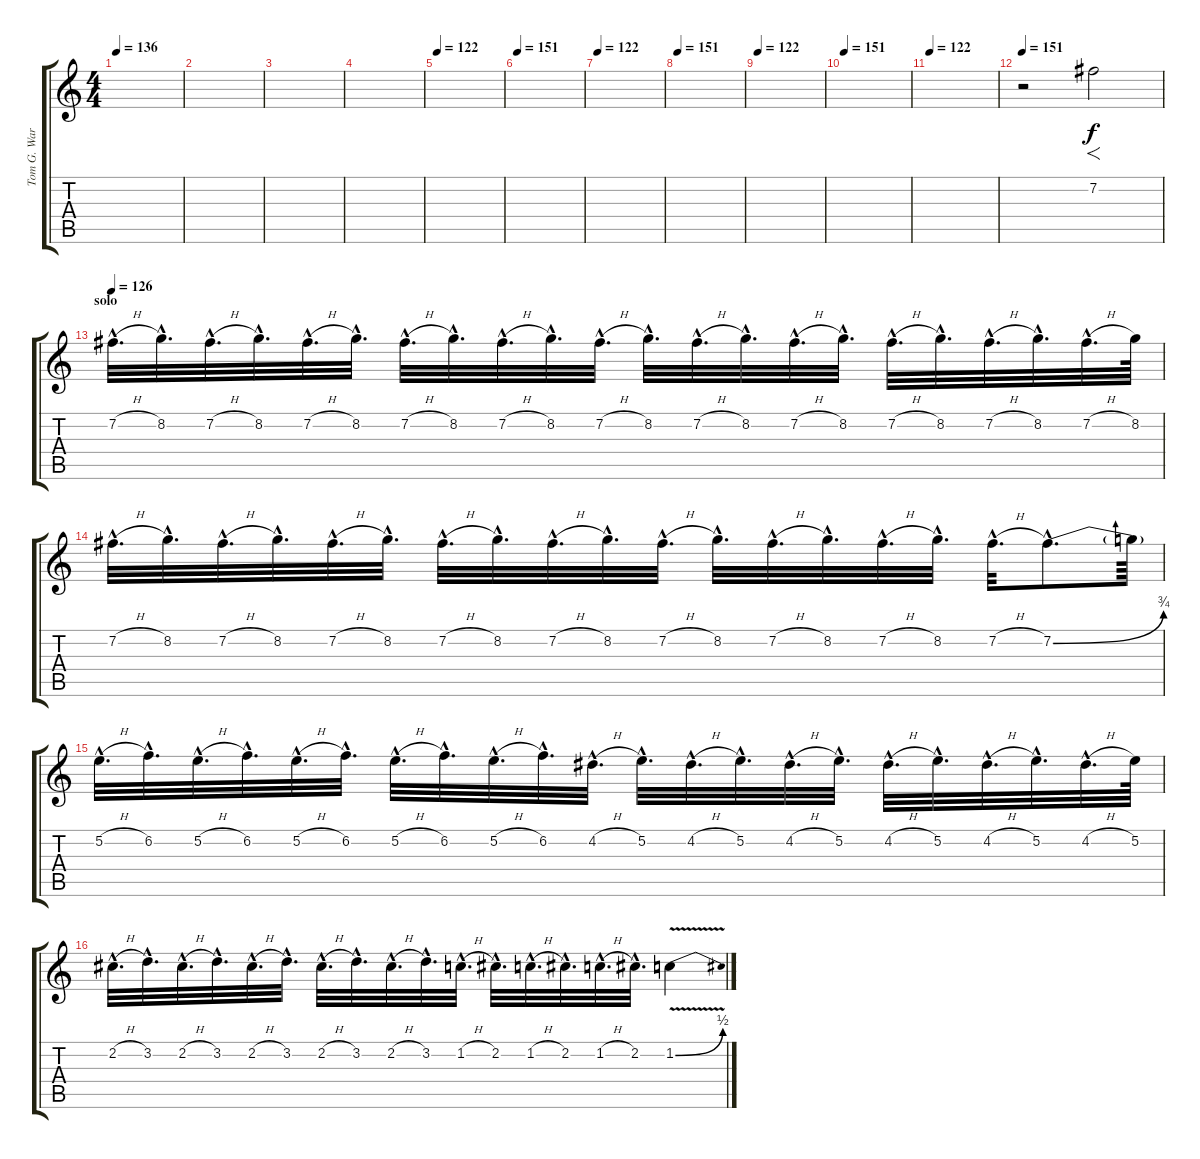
\track ("Tom G. Warrior (Lead)" "Tom G. War") {instrument overdrivenguitar}
\staff {score tabs}
\tuning (E4 B3 G3 D3 A2 E2) {hide}
\ts (4 4)
\tempo 136
\clef g2
\ks c
|
|
|
|
\tempo 122
|
\tempo 151
|
\tempo 122
|
\tempo 151
|
\tempo 122
|
\tempo 151
|
\tempo 122
|
\tempo 151
r.2 7.2.2{f dy f} |
\section ("" "solo")
\tempo 126
7.2{h hac}.32{d} 8.2{hac}.32{d} 7.2{h hac}.32{d} 8.2{hac}.32{d} 7.2{h hac}.32{d} 8.2{hac}.32{d} 7.2{h hac}.32{d} 8.2{hac}.32{d} 7.2{h hac}.32{d} 8.2{hac}.32{d} 7.2{h hac}.32{d} 8.2{hac}.32{d} 7.2{h hac}.32{d} 8.2{hac}.32{d} 7.2{h hac}.32{d} 8.2{hac}.32{d} 7.2{h hac}.32{d} 8.2{hac}.32{d} 7.2{h hac}.32{d} 8.2{hac}.32{d} 7.2{h hac}.32{d} 8.2.64 |
7.2{h hac}.32{d} 8.2{hac}.32{d} 7.2{h hac}.32{d} 8.2{hac}.32{d} 7.2{h hac}.32{d} 8.2{hac}.32{d} 7.2{h hac}.32{d} 8.2{hac}.32{d} 7.2{h hac}.32{d} 8.2{hac}.32{d} 7.2{h hac}.32{d} 8.2{hac}.32{d} 7.2{h hac}.32{d} 8.2{hac}.32{d} 7.2{h hac}.32{d} 8.2{hac}.32{d} 7.2{h hac}.32{d} 7.2{be (bend 0 0 60 3) hac}.8{d} 7.2{t}.64 |
5.2{h hac}.32{d} 6.2{hac}.32{d} 5.2{h hac}.32{d} 6.2{hac}.32{d} 5.2{h hac}.32{d} 6.2{hac}.32{d} 5.2{h hac}.32{d} 6.2{hac}.32{d} 5.2{h hac}.32{d} 6.2{hac}.32{d} 4.2{h hac}.32{d} 5.2{hac}.32{d} 4.2{h hac}.32{d} 5.2{hac}.32{d} 4.2{h hac}.32{d} 5.2{hac}.32{d} 4.2{h hac}.32{d} 5.2{hac}.32{d} 4.2{h hac}.32{d} 5.2{hac}.32{d} 4.2{h hac}.32{d} 5.2.64 |
2.2{h hac}.32{d} 3.2{hac}.32{d} 2.2{h hac}.32{d} 3.2{hac}.32{d} 2.2{h hac}.32{d} 3.2{hac}.32{d} 2.2{h hac}.32{d} 3.2{hac}.32{d} 2.2{h hac}.32{d} 3.2{hac}.32{d} 1.2{h hac}.32{d} 2.2{hac}.32{d} 1.2{h hac}.32{d} 2.2{hac}.32{d} 1.2{h hac}.32{d} 2.2{hac}.32{d} 1.2{be (bend 0 0 60 2) v}.4
